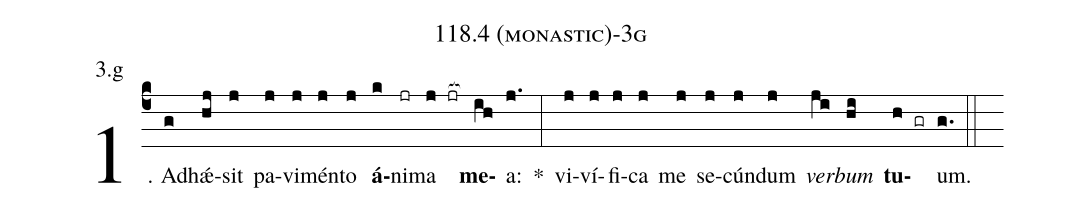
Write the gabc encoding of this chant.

name: 118.4 (monastic)-3g;
annotation: 3.g;
%%
(c4)1. Ad(g)hǽ(hj)sit(j) pa(j)vi(j)mén(j)to(j) <b>á</b>(k)ni(jr)ma(j jr[ocb:1{]) <b>me</b>(ih[ocb:0}])a:(j.) *(:) vi(j)ví(j)fi(j)ca(j) me(j) se(j)cún(j)dum(j) <i>ver</i>(ji)<i>bum</i>(hi) <b>tu</b>(h gr)um.(g.) (::)
